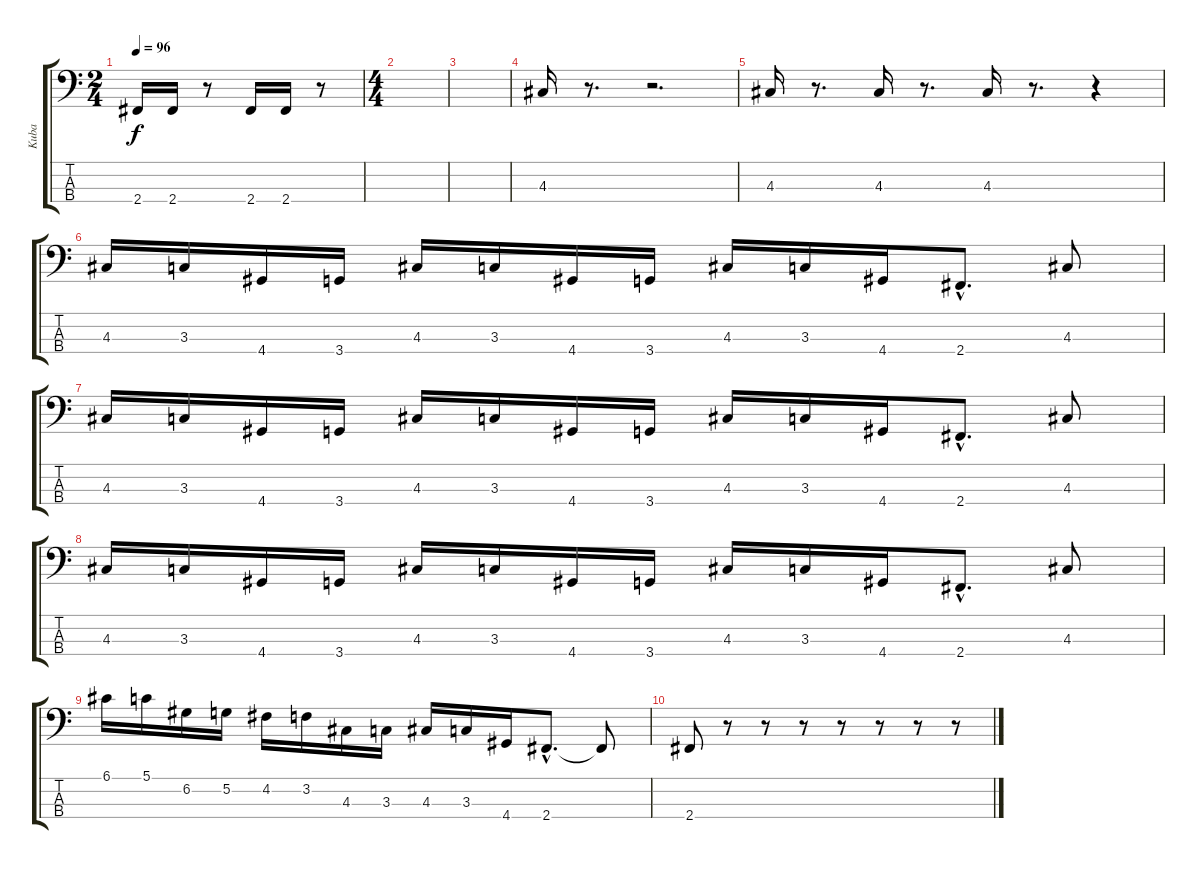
\track ("Kuba" "Kuba") {instrument electricbassfinger}
\staff {score tabs}
\tuning (G2 D2 A1 E1) {hide}
\ts (2 4)
\tempo 96
\clef f4
\ks c
2.4.16{dy f} 2.4.16 r.8 2.4.16 2.4.16 r.8 |
\ts (4 4)
|
|
4.3.16 r.8{d} r.2{d} |
4.3.16 r.8{d} 4.3.16 r.8{d} 4.3.16 r.8{d} r.4 |
4.3.16 3.3.16 4.4.16 3.4.16 4.3.16 3.3.16 4.4.16 3.4.16 4.3.16 3.3.16 4.4.16 2.4{hac}.8{d} 4.3.8 |
4.3.16 3.3.16 4.4.16 3.4.16 4.3.16 3.3.16 4.4.16 3.4.16 4.3.16 3.3.16 4.4.16 2.4{hac}.8{d} 4.3.8 |
4.3.16 3.3.16 4.4.16 3.4.16 4.3.16 3.3.16 4.4.16 3.4.16 4.3.16 3.3.16 4.4.16 2.4{hac}.8{d} 4.3.8 |
6.1.16 5.1.16 6.2.16 5.2.16 4.2.16 3.2.16 4.3.16 3.3.16 4.3.16 3.3.16 4.4.16 2.4{hac}.8{d} 2.4{t}.8 |
2.4.8 r.8 r.8 r.8 r.8 r.8 r.8 r.8
